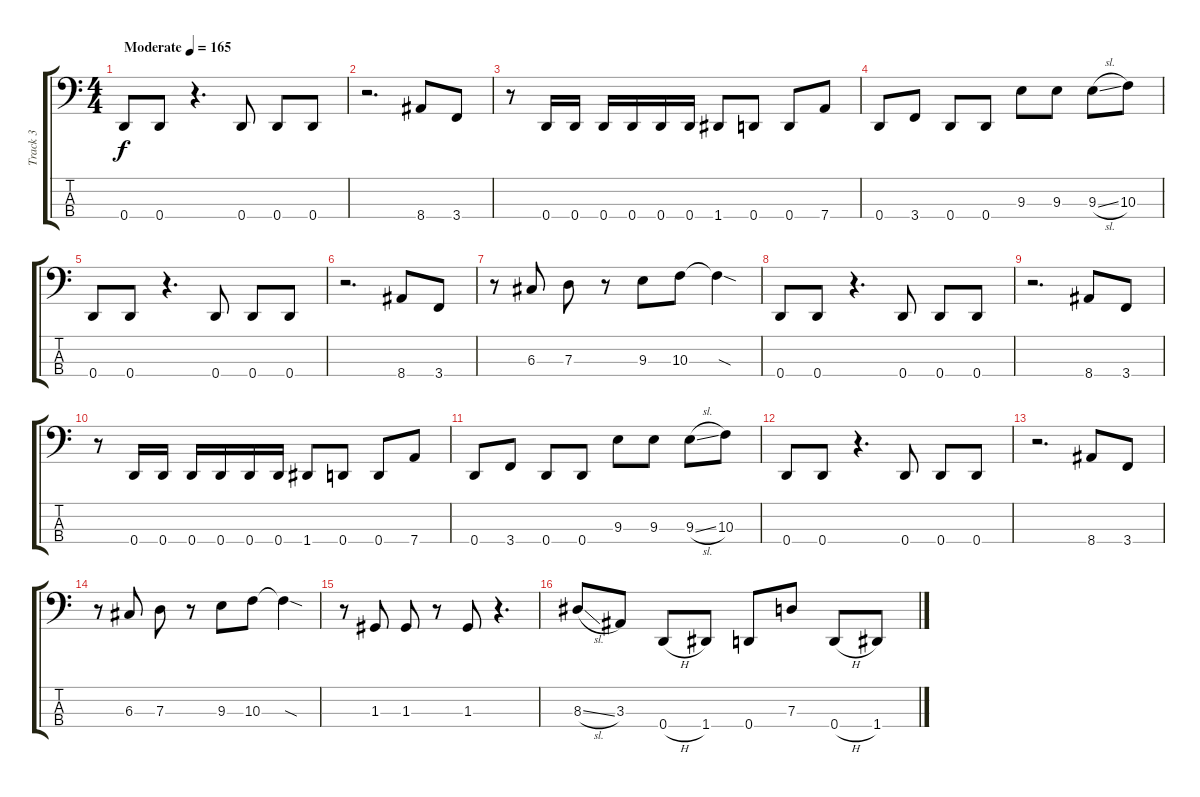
\track ("Track 3" "Track 3") {instrument electricbasspick}
\staff {score tabs}
\tuning (F2 C2 G1 D1) {hide}
\ts (4 4)
\tempo (165 "Moderate")
\clef f4
\ks c
0.4.8{dy f instrument electricbasspick} 0.4.8 r.4{d} 0.4.8 0.4.8 0.4.8 |
r.2{d} 8.4.8 3.4.8 |
r.8 0.4.16 0.4.16 0.4.16 0.4.16 0.4.16 0.4.16 1.4.8 0.4.8 0.4.8 7.4.8 |
0.4.8 3.4.8 0.4.8 0.4.8 9.3.8 9.3.8 9.3{sl}.8 10.3.8 |
0.4.8 0.4.8 r.4{d} 0.4.8 0.4.8 0.4.8 |
r.2{d} 8.4.8 3.4.8 |
r.8 6.3.8 7.3.8 r.8 9.3.8 10.3.8 10.3{sod t}.4 |
0.4.8 0.4.8 r.4{d} 0.4.8 0.4.8 0.4.8 |
r.2{d} 8.4.8 3.4.8 |
r.8 0.4.16 0.4.16 0.4.16 0.4.16 0.4.16 0.4.16 1.4.8 0.4.8 0.4.8 7.4.8 |
0.4.8 3.4.8 0.4.8 0.4.8 9.3.8 9.3.8 9.3{sl}.8 10.3.8 |
0.4.8 0.4.8 r.4{d} 0.4.8 0.4.8 0.4.8 |
r.2{d} 8.4.8 3.4.8 |
r.8 6.3.8 7.3.8 r.8 9.3.8 10.3.8 10.3{sod t}.4 |
r.8 1.3.8 1.3.8 r.8 1.3.8 r.4{d} |
8.3{sl}.8 3.3.8 0.4{h}.8 1.4.8 0.4.8 7.3.8 0.4{h}.8 1.4.8
